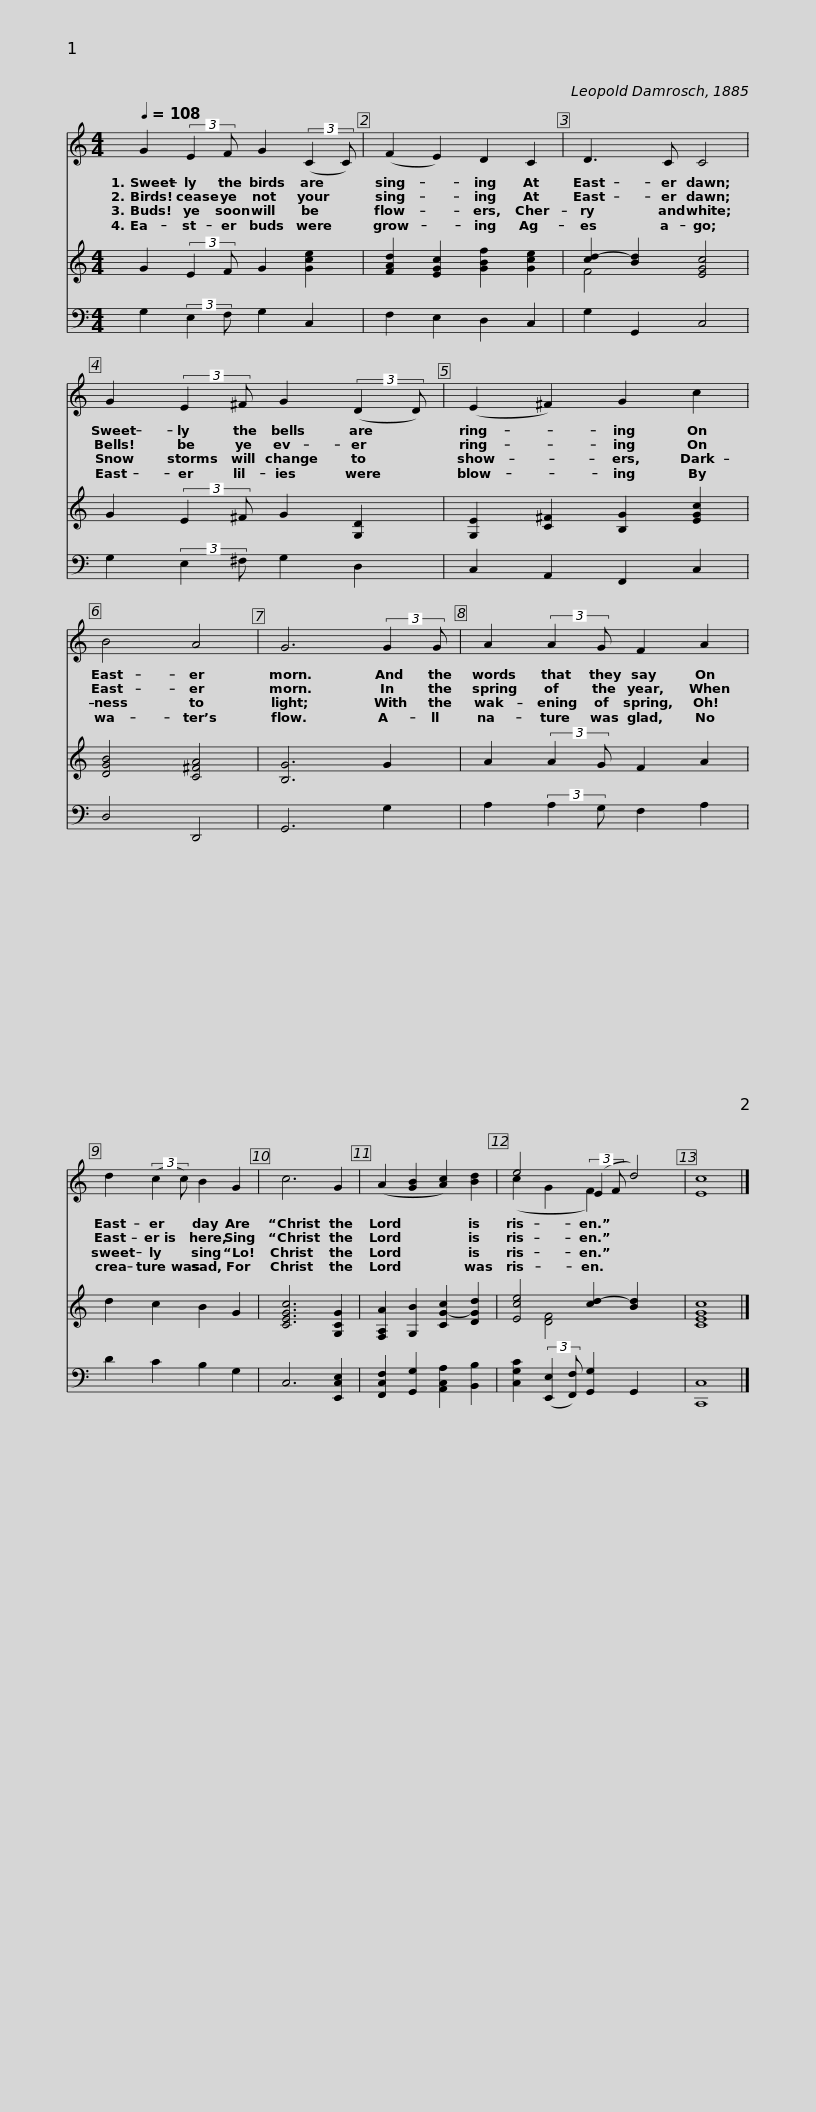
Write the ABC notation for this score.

X:1
%%score ( 1 2 ) ( 3 4 ) 5
L:1/8
Q:1/4=108
M:4/4
I:linebreak $
K:C
V:1 treble
V:2 treble
V:3 treble
V:4 treble
V:5 bass
V:1
 G2 (3:2:2E2 F G2 (3:2:2(C2 C) | (F2 E2) D2 C2 | D3 C C4 |$ G2 (3:2:2E2 ^F G2 (3:2:2(D2 D) | (E2 ^F2) G2 c2 | %5
 B4 A4 | G6 (3:2:2G2 G |$ A2 (3:2:2A2 G F2 A2 | d2 (3:2:2(c2 c) B2 G2 | c6 G2 | %10
 (A2 [GB]2 [Ac]2) [Bd]2 |$ e4 (3:2:2(E2 F d4) | [Ec]8 |] %13
V:2
 x8 | x8 | x8 |$ x8 | x8 | %5
 x8 | x8 |$ x8 | x8 | x8 | %10
 x8 |$ (c2 G2 F2) x4 | x8 |] %13
V:3
 G2 (3:2:2E2 F G2 [Gce]2 | [FAd]2 [EGc]2 [GBf]2 [Gce]2 | [cd-]2 [Bd]2 [EGc]4 |$ G2 (3:2:2E2 ^F G2 [G,D]2 | [G,E]2 [C^F]2 [B,G]2 [EGc]2 | %5
 [DGB]4 [C^FA]4 | [B,G]6 G2 |$ A2 (3:2:2A2 G F2 A2 | d2 c2 B2 G2 | [CEGc]6 [G,CG]2 | %10
 [F,A,A]2 [G,B]2 [CG-c]2 [DGd]2 |$ [Ece]4 [cd-]2 [Bd]2 x2 | [CEGc]8 |] %13
V:4
 x8 | x8 | F4 x4 |$ x8 | x8 | %5
 x8 | x8 |$ x8 | x8 | x8 | %10
 x8 |$ x2 [DF]4 x4 | x8 |] %13
V:5
 G,2 (3:2:2E,2 F, G,2 C,2 | F,2 E,2 D,2 C,2 | G,2 G,,2 C,4 |$ G,2 (3:2:2E,2 ^F, G,2 D,2 | C,2 A,,2 F,,2 C,2 | %5
 D,4 D,,4 | G,,6 G,2 |$ A,2 (3:2:2A,2 G, F,2 A,2 | D2 C2 B,2 G,2 | C,6 [E,,C,E,]2 | %10
 [F,,C,F,]2 [G,,G,]2 [A,,C,A,]2 [B,,B,]2 |$ [C,G,C]2 (3:2:2([E,,E,]2 [F,,F,]) [G,,G,]2 G,,2 x2 | [C,,C,]8 |] %13
